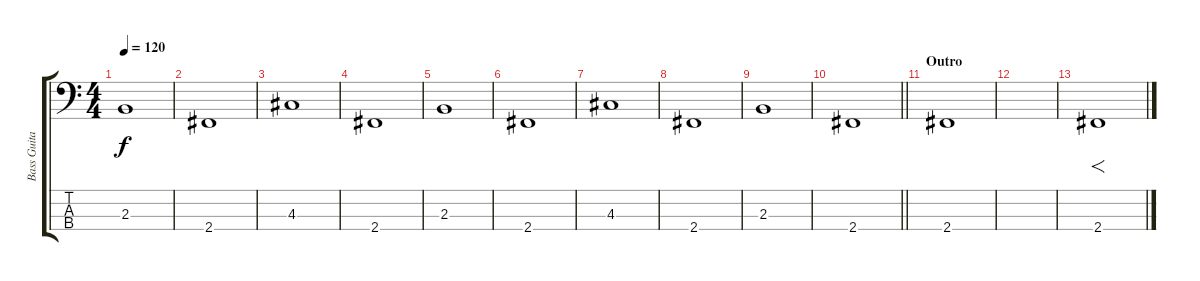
\track ("Bass Guitar - Duff McKagan" "Bass Guita") {instrument electricbassfinger}
\staff {score tabs}
\tuning (G2 D2 A1 E1) {hide}
\ts (4 4)
\tempo 120
\clef f4
\ks c
2.3.1{dy f} |
2.4.1 |
4.3.1 |
2.4.1 |
2.3.1 |
2.4.1 |
4.3.1 |
2.4.1 |
2.3.1 |
\barLineRight lightlight
2.4.1 |
\section ("" "Outro")
2.4.1 |
|
2.4.1{f}
